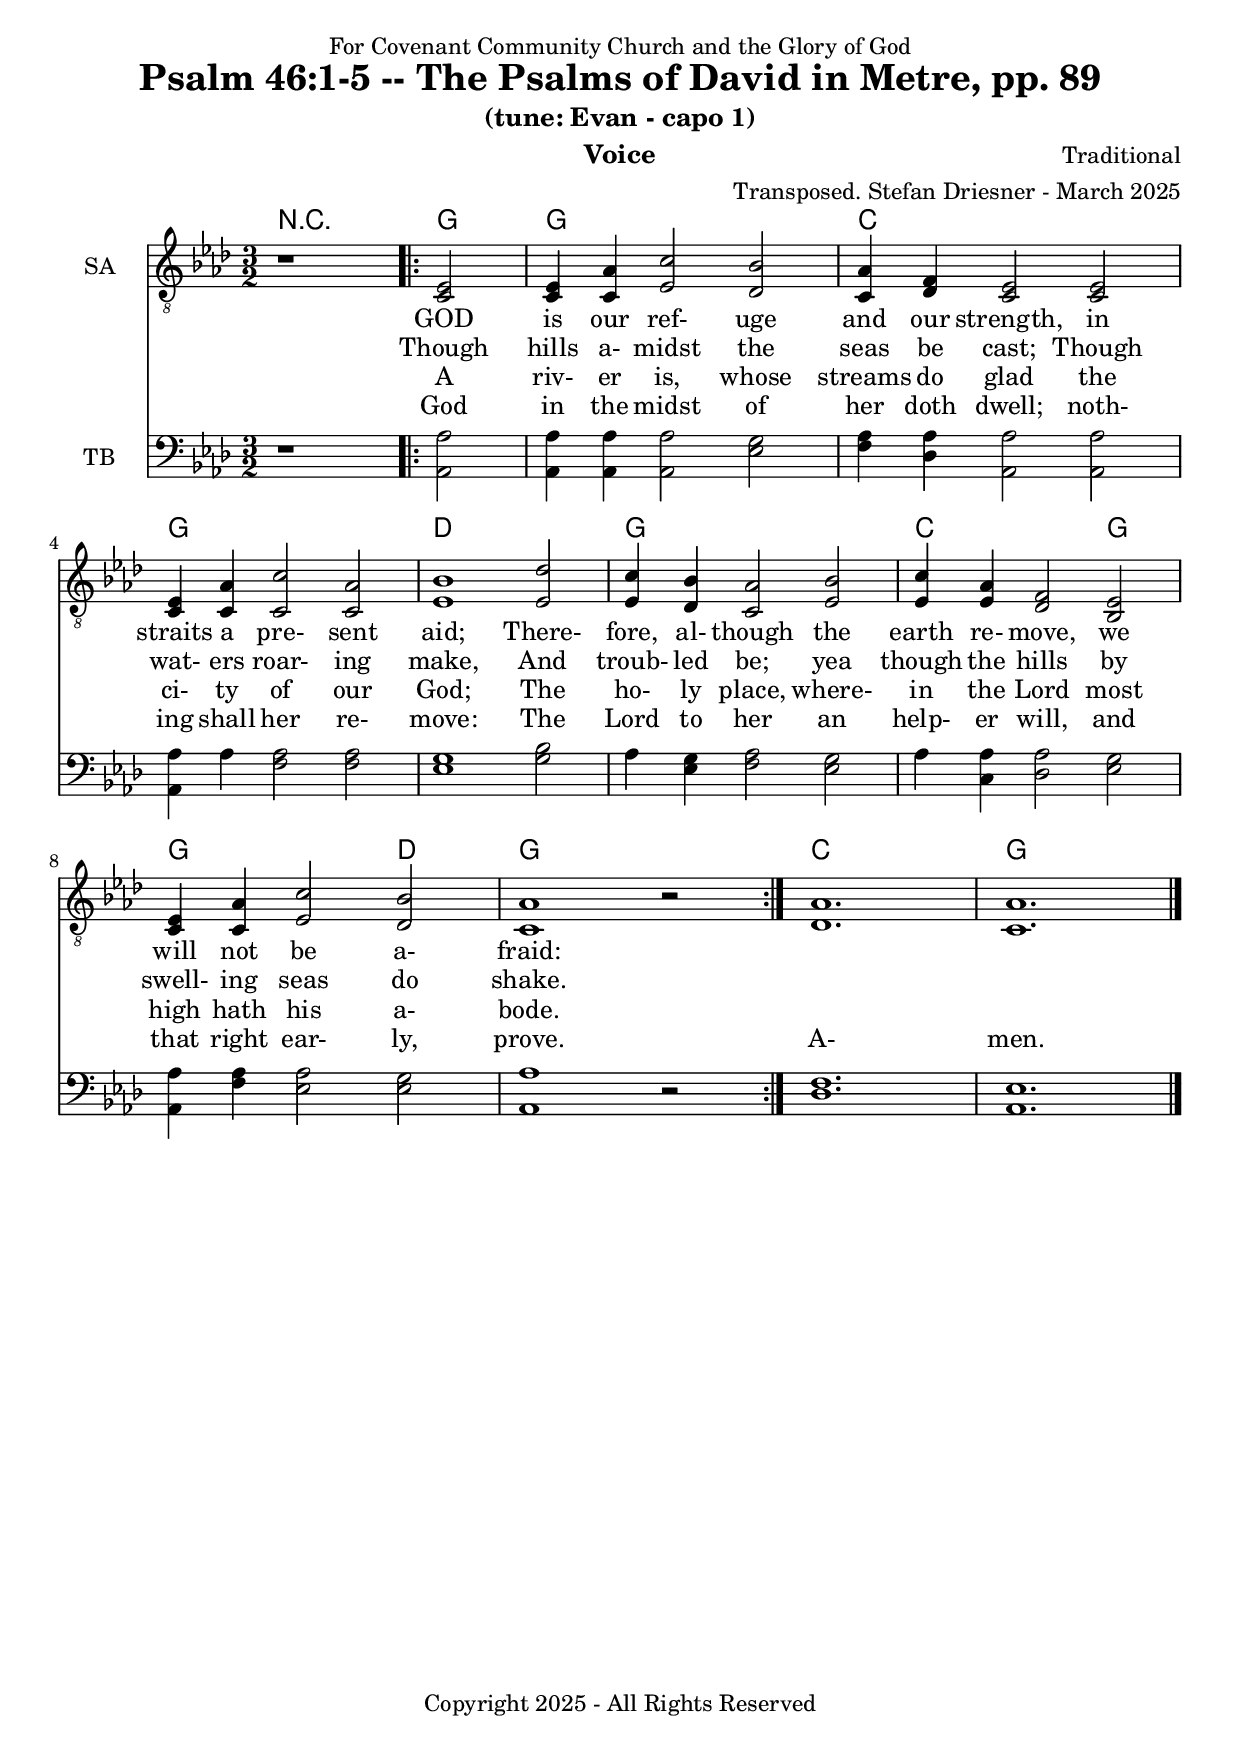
\version "2.24.1"
\language "english"

% force .mid extension for MIDI file output
#(ly:set-option 'midi-extension "mid")

\header {
  dedication = "For Covenant Community Church and the Glory of God"
  title = "Psalm 46:1-5 -- The Psalms of David in Metre, pp. 89"
  subtitle = "(tune: Evan - capo 1)"
  instrument = "Voice"
  composer = "Traditional"
  arranger = "Transposed. Stefan Driesner - March 2025"
  meter = ""
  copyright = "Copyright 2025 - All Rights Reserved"
}

global = {
  \key af \major
  \numericTimeSignature
  \time 3/2
}

versesVoiceOne = \lyricmode {
  % Verse 1-2a
  GOD is our ref- uge and our strength,
  in straits a pre- sent aid;
  There- fore, al- though the earth re- move,
  we will not be a- fraid:
}

versesVoiceTwo = \lyricmode {
  % Verse 2b-3
  Though hills a- midst the seas be cast;
  Though wat- ers roar- ing make,
  And troub- led be; yea though the hills
  by swell- ing seas do shake.
}

versesVoiceThree = \lyricmode {
  % Verse 4
  A riv- er is, whose streams do glad
  the ci- ty of our God;
  The ho- ly place, where- in the Lord
  most high hath his a- bode.
}

versesVoiceFour = \lyricmode {
  % Verse 5
  God in the midst of her doth dwell;
  noth- ing shall her re- move:
  The Lord to her an help- er will,
  and that right ear- ly, prove.
  A- men.
}

SAVoice = \relative c {
  \global
  \dynamicUp
  % Music follows here.
  {
    r1
    \repeat volta 2
    {
      <ef  c  >2 |
      <c   ef >4 <c   af'>4 <ef  c'>2  <df  bf'>2 | < c  af'>4 <df   f >4 < c  ef >2  < c  ef >2 |
      <c   ef >4 <c   af'>4 <c   c'>2  < c  af'>2 | <ef  bf'>1                        <ef  df'>2 |
      <ef  c '>4 <df  bf'>4 <c  af'>2  <ef  bf'>2 | <ef  c '>4 <ef  af >4 <df   f >2  <bf  ef >2 |
      <c   ef >4 <c   af'>4 <ef c '>2  <df  bf'>2 | <c   af'>1
      r2
    }
  }
  <df  af' >1. <c  af' >1.
  \bar "|."
}

TBVoice = \relative c {
  \global
  \dynamicUp
  % Music follows here.
  {
    r1
    \repeat volta 2
    {
      <af  af'>2 |
      <af  af'>4 <af  af'>4 <af  af'>2  <ef' g  >2 | <f   af >4 <df  af'>4 <af  af'>2 <af  af'>2 |
      <af  af'>4 <    af'>4 <f   af >2  <f   af >2 | <ef  g  >1                       <g   bf >2 |
      <    af >4 <ef  g  >4 <f   af >2  <ef  g  >2 | <    af >4 <c , af'>4 <df  af'>2 <ef  g  >2 |
      <af, af'>4 <f ' af >4 <ef  af >2  <ef  g  >2 | <af, af'>1
      r2
    }
  }
  <df  f  >1. <af  ef' >1.
  \bar "|."
}

Chords = \new ChordNames {
  \chordmode {
    r1 <g>2 <g>1. <c>1. <g>1. <d>1. <g>1. <c>1 <g>2 <g>1 <d>2 <g>1. <c>1. <g>1.
  }
}

SAVoicePart = \new Staff \with {
  instrumentName = "SA"
  midiInstrument = "Voice Oohs"
} { \clef "treble_8" \SAVoice }
\addlyrics { \versesVoiceOne }
\addlyrics { \versesVoiceTwo }
\addlyrics { \versesVoiceThree }
\addlyrics { \versesVoiceFour }

TBVoicePart = \new Staff \with {
  instrumentName = "TB"
  midiInstrument = "Voice Oohs"
} { \clef bass \TBVoice }

\score {
  <<
    \Chords
    \SAVoicePart
    \TBVoicePart
  >>
  \layout { }
  \midi {
    \context {
      \Score
      tempoWholesPerMinute = #(ly:make-moment 100 2)
    }
  }
}
